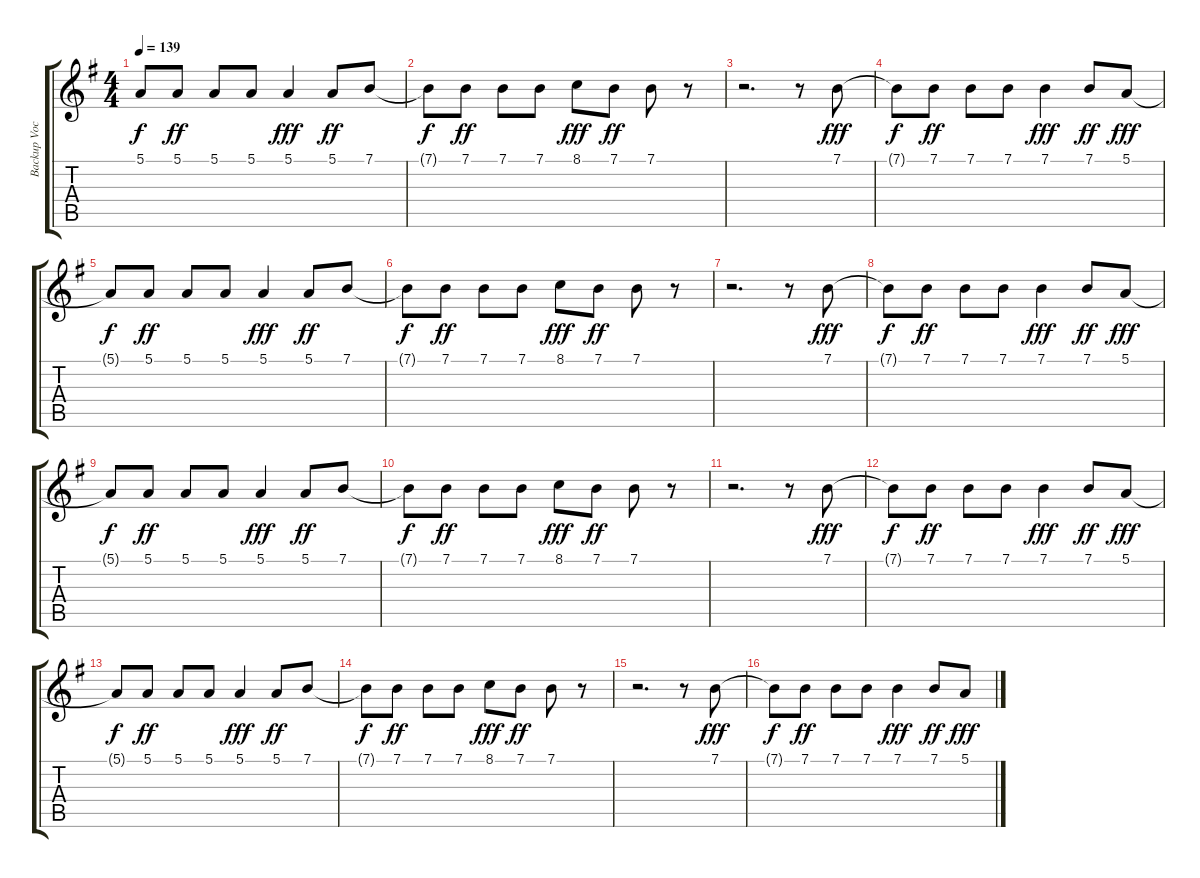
\track ("Backup Vocals" "Backup Voc") {instrument flute}
\staff {score tabs}
\tuning (E4 B3 G3 D3 A2 E2) {hide}
\ts (4 4)
\tempo 139
\clef g2
\ks g
5.1{t}.8{dy f} 5.1.8{dy ff} 5.1.8 5.1.8 5.1.4{dy fff} 5.1.8{dy ff} 7.1.8 |
7.1{t}.8{dy f} 7.1.8{dy ff} 7.1.8 7.1.8 8.1.8{dy fff} 7.1.8{dy ff} 7.1.8 r.8 |
r.2{d} r.8 7.1.8{dy fff} |
7.1{t}.8{dy f} 7.1.8{dy ff} 7.1.8 7.1.8 7.1.4{dy fff} 7.1.8{dy ff} 5.1.8{dy fff} |
5.1{t}.8{dy f} 5.1.8{dy ff} 5.1.8 5.1.8 5.1.4{dy fff} 5.1.8{dy ff} 7.1.8 |
7.1{t}.8{dy f} 7.1.8{dy ff} 7.1.8 7.1.8 8.1.8{dy fff} 7.1.8{dy ff} 7.1.8 r.8 |
r.2{d} r.8 7.1.8{dy fff} |
7.1{t}.8{dy f} 7.1.8{dy ff} 7.1.8 7.1.8 7.1.4{dy fff} 7.1.8{dy ff} 5.1.8{dy fff} |
5.1{t}.8{dy f} 5.1.8{dy ff} 5.1.8 5.1.8 5.1.4{dy fff} 5.1.8{dy ff} 7.1.8 |
7.1{t}.8{dy f} 7.1.8{dy ff} 7.1.8 7.1.8 8.1.8{dy fff} 7.1.8{dy ff} 7.1.8 r.8 |
r.2{d} r.8 7.1.8{dy fff} |
7.1{t}.8{dy f} 7.1.8{dy ff} 7.1.8 7.1.8 7.1.4{dy fff} 7.1.8{dy ff} 5.1.8{dy fff} |
5.1{t}.8{dy f} 5.1.8{dy ff} 5.1.8 5.1.8 5.1.4{dy fff} 5.1.8{dy ff} 7.1.8 |
7.1{t}.8{dy f} 7.1.8{dy ff} 7.1.8 7.1.8 8.1.8{dy fff} 7.1.8{dy ff} 7.1.8 r.8 |
r.2{d} r.8 7.1.8{dy fff volume 12} |
7.1{t}.8{dy f} 7.1.8{dy ff volume 12} 7.1.8{volume 12} 7.1.8{volume 11} 7.1.4{dy fff volume 11} 7.1.8{dy ff volume 11} 5.1.8{dy fff volume 11}
